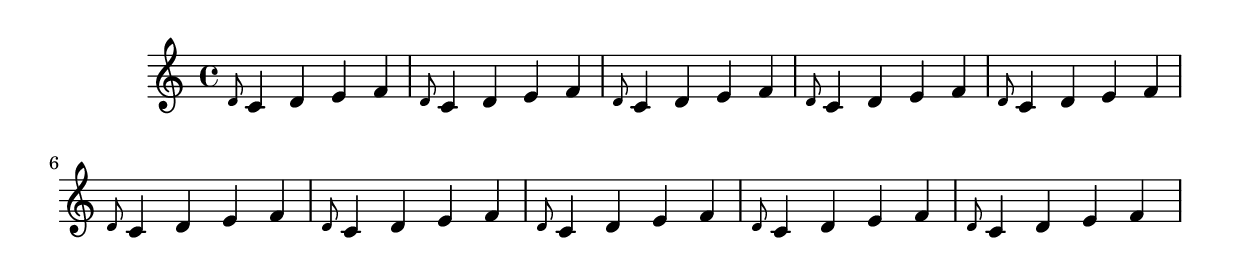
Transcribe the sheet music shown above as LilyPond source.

\version "2.1.26"
\header {
    texidoc = "When grace notes are entered with unfolded repeats,
line breaks take place before  grace  notes.
"
}
    

\score{
  \notes\context Voice \relative c'{
    \repeat unfold  10 {\grace d8 c4 d e f}

  }
}

